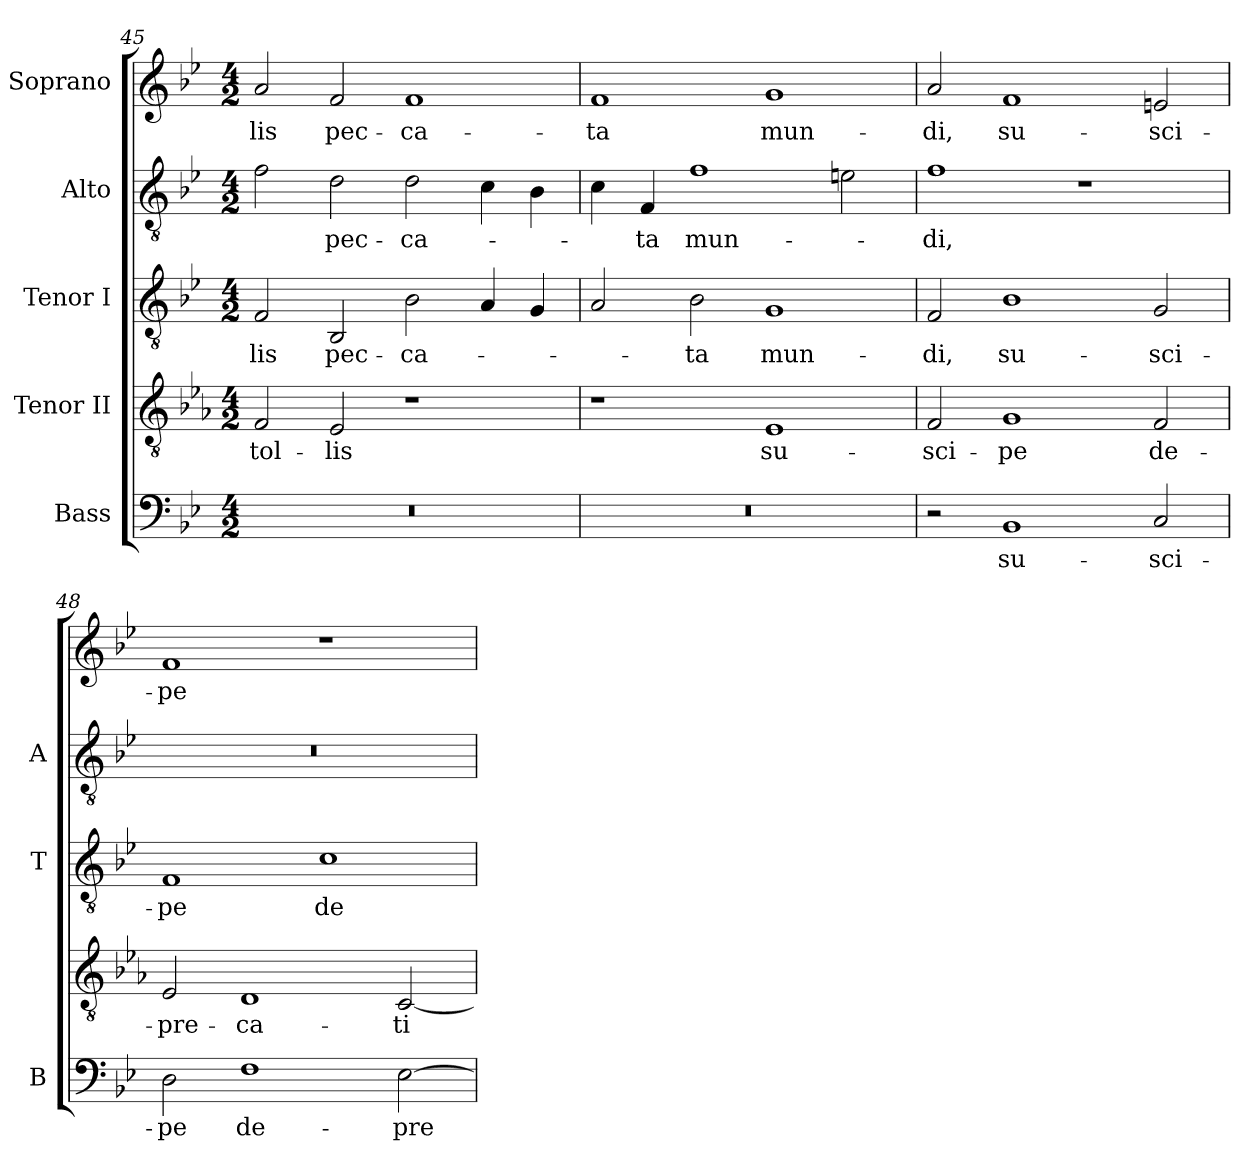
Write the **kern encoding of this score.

**kern	**text	**kern	**text	**kern	**text	**kern	**text	**kern	**text
*part5	*part5	*part4	*part4	*part3	*part3	*part2	*part2	*part1	*part1
*staff5	*staff5	*staff4	*staff4	*staff3	*staff3	*staff2	*staff2	*staff1	*staff1
*I"Bass	*	*I"Tenor II	*	*I"Tenor I	*	*I"Alto	*	*I"Soprano	*
*I'B	*	*	*	*I'T	*	*I'A	*	*	*
*clefF4	*	*clefGv2	*	*clefGv2	*	*clefGv2	*	*clefG2	*
*	*	*ITrd-4c-7	*	*	*	*	*	*	*
*k[b-e-]	*	*k[b-e-]	*	*k[b-e-]	*	*k[b-e-]	*	*k[b-e-]	*
*B-:	*	*B-:	*	*B-:	*	*B-:	*	*B-:	*
*M4/2	*	*M4/2	*	*M4/2	*	*M4/2	*	*M4/2	*
=45	=45	=45	=45	=45	=45	=45	=45	=45	=45
!LO:N:vis=1	!	!	!	!	!	!	!	!	!
!	!	!	!LO:LY:b:color=#000000	!	!	!	!	!	!
!	!	!	!	!	!LO:LY:b:color=#000000	!	!	!	!
!	!	!	!	!	!	!	!	!	!LO:LY:b:color=#000000
0r	.	2ci/	tol-	2Fi/	-lis	2fi\	.	2ai/	-lis
!	!	!	!LO:LY:b:color=#000000	!	!	!	!	!	!
!	!	!	!	!	!LO:LY:b:color=#000000	!	!	!	!
!	!	!	!	!	!	!	!LO:LY:b:color=#000000	!	!
!	!	!	!	!	!	!	!	!	!LO:LY:b:color=#000000
.	.	2B-i/	-lis	2BB-i/	pec-	2di\	pec-	2fi/	pec-
!	!	!	!	!	!LO:LY:b:color=#000000	!	!	!	!
!	!	!	!	!	!	!	!LO:LY:b:color=#000000	!	!
!	!	!	!	!	!	!	!	!	!LO:LY:b:color=#000000
.	.	1r	.	2B-i\	-ca-	2di\	-ca-	1fi	-ca-
.	.	.	.	4Ai/	.	4ci\	.	.	.
.	.	.	.	4Gi/	.	4B-i\	.	.	.
!!LO:LB:g=z
=46	=46	=46	=46	=46	=46	=46	=46	=46	=46
!LO:N:vis=1	!	!	!	!	!	!	!	!	!
!	!	!	!	!	!	!	!	!	!LO:LY:b:color=#000000
0r	.	1r	.	2Ai/	.	4ci\	.	1fi	-ta
!	!	!	!	!	!	!	!LO:LY:b:color=#000000	!	!
.	.	.	.	.	.	4Fi/	-ta	.	.
!	!	!	!	!	!LO:LY:b:color=#000000	!	!	!	!
!	!	!	!	!	!	!	!LO:LY:b:color=#000000	!	!
.	.	.	.	2B-i\	-ta	1fi	mun-	.	.
!	!	!	!LO:LY:b:color=#000000	!	!	!	!	!	!
!	!	!	!	!	!LO:LY:b:color=#000000	!	!	!	!
!	!	!	!	!	!	!	!	!	!LO:LY:b:color=#000000
.	.	1B-i	su-	1Gi	mun-	.	.	1gi	mun-
.	.	.	.	.	.	2eni\	.	.	.
=47	=47	=47	=47	=47	=47	=47	=47	=47	=47
!	!	!	!LO:LY:b:color=#000000	!	!	!	!	!	!
!	!	!	!	!	!LO:LY:b:color=#000000	!	!	!	!
!	!	!	!	!	!	!	!LO:LY:b:color=#000000	!	!
!	!	!	!	!	!	!	!	!	!LO:LY:b:color=#000000
2r	.	2ci/	-sci-	2Fi/	-di,	1fi	-di,	2ai/	-di,
!	!LO:LY:b:color=#000000	!	!	!	!	!	!	!	!
!	!	!	!LO:LY:b:color=#000000	!	!	!	!	!	!
!	!	!	!	!	!LO:LY:b:color=#000000	!	!	!	!
!	!	!	!	!	!	!	!	!	!LO:LY:b:color=#000000
1BB-i	su-	1di	-pe	1B-i	su-	.	.	1fi	su-
.	.	.	.	.	.	1r	.	.	.
!	!LO:LY:b:color=#000000	!	!	!	!	!	!	!	!
!	!	!	!LO:LY:b:color=#000000	!	!	!	!	!	!
!	!	!	!	!	!LO:LY:b:color=#000000	!	!	!	!
!	!	!	!	!	!	!	!	!	!LO:LY:b:color=#000000
2Ci/	-sci-	2ci/	de-	2Gi/	-sci-	.	.	2eni/	-sci-
=48	=48	=48	=48	=48	=48	=48	=48	=48	=48
!	!LO:LY:b:color=#000000	!	!	!	!	!	!	!	!
!	!	!	!LO:LY:b:color=#000000	!	!	!	!	!	!
!	!	!	!	!	!LO:LY:b:color=#000000	!LO:N:vis=1	!	!	!
!	!	!	!	!	!	!	!	!	!LO:LY:b:color=#000000
2Di\	-pe	2B-i/	-pre-	1Fi	-pe	0r	.	1fi	-pe
!	!LO:LY:b:color=#000000	!	!	!	!	!	!	!	!
!	!	!	!LO:LY:b:color=#000000	!	!	!	!	!	!
1Fi	de-	1Ai	-ca-	.	.	.	.	.	.
!	!	!	!	!	!LO:LY:b:color=#000000	!	!	!	!
.	.	.	.	1ci	de-	.	.	1r	.
!	!LO:LY:b:color=#000000	!	!	!	!	!	!	!	!
!	!	!	!LO:LY:b:color=#000000	!	!	!	!	!	!
[>2E-i\	-pre-	[<2Gi/	-ti-	.	.	.	.	.	.
=	=	=	=	=	=	=	=	=	=
*-	*-	*-	*-	*-	*-	*-	*-	*-	*-
